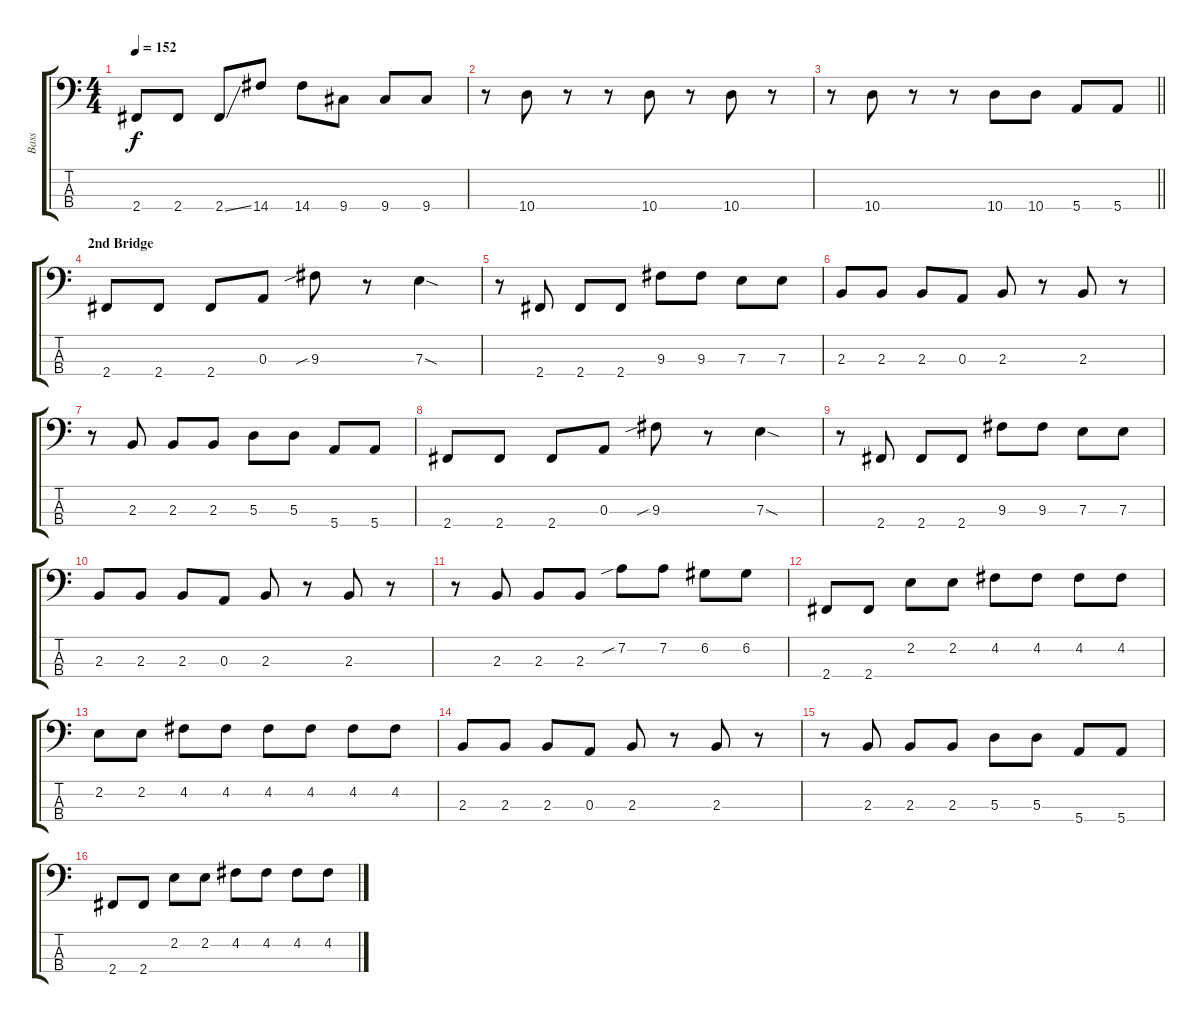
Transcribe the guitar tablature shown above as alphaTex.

\track ("Bass" "Bass") {instrument electricbassfinger}
\staff {score tabs}
\tuning (G2 D2 A1 E1) {hide}
\ts (4 4)
\tempo 152
\clef f4
\ks c
2.4.8{dy f} 2.4.8 2.4{ss}.8 14.4.8 14.4.8 9.4.8 9.4.8 9.4.8 |
r.8 10.4.8 r.8 r.8 10.4.8 r.8 10.4.8 r.8 |
\barLineRight lightlight
r.8 10.4.8 r.8 r.8 10.4.8 10.4.8 5.4.8 5.4.8 |
\section ("" "2nd Bridge")
2.4.8 2.4.8 2.4.8 0.3.8 9.3{sib}.8 r.8 7.3{sod}.4 |
r.8 2.4.8 2.4.8 2.4.8 9.3.8 9.3.8 7.3.8 7.3.8 |
2.3.8 2.3.8 2.3.8 0.3.8 2.3.8 r.8 2.3.8 r.8 |
r.8 2.3.8 2.3.8 2.3.8 5.3.8 5.3.8 5.4.8 5.4.8 |
2.4.8 2.4.8 2.4.8 0.3.8 9.3{sib}.8 r.8 7.3{sod}.4 |
r.8 2.4.8 2.4.8 2.4.8 9.3.8 9.3.8 7.3.8 7.3.8 |
2.3.8 2.3.8 2.3.8 0.3.8 2.3.8 r.8 2.3.8 r.8 |
r.8 2.3.8 2.3.8 2.3.8 7.2{sib}.8 7.2.8 6.2.8 6.2.8 |
2.4.8 2.4.8 2.2.8 2.2.8 4.2.8 4.2.8 4.2.8 4.2.8 |
2.2.8 2.2.8 4.2.8 4.2.8 4.2.8 4.2.8 4.2.8 4.2.8 |
2.3.8 2.3.8 2.3.8 0.3.8 2.3.8 r.8 2.3.8 r.8 |
r.8 2.3.8 2.3.8 2.3.8 5.3.8 5.3.8 5.4.8 5.4.8 |
2.4.8 2.4.8 2.2.8 2.2.8 4.2.8 4.2.8 4.2.8 4.2.8
